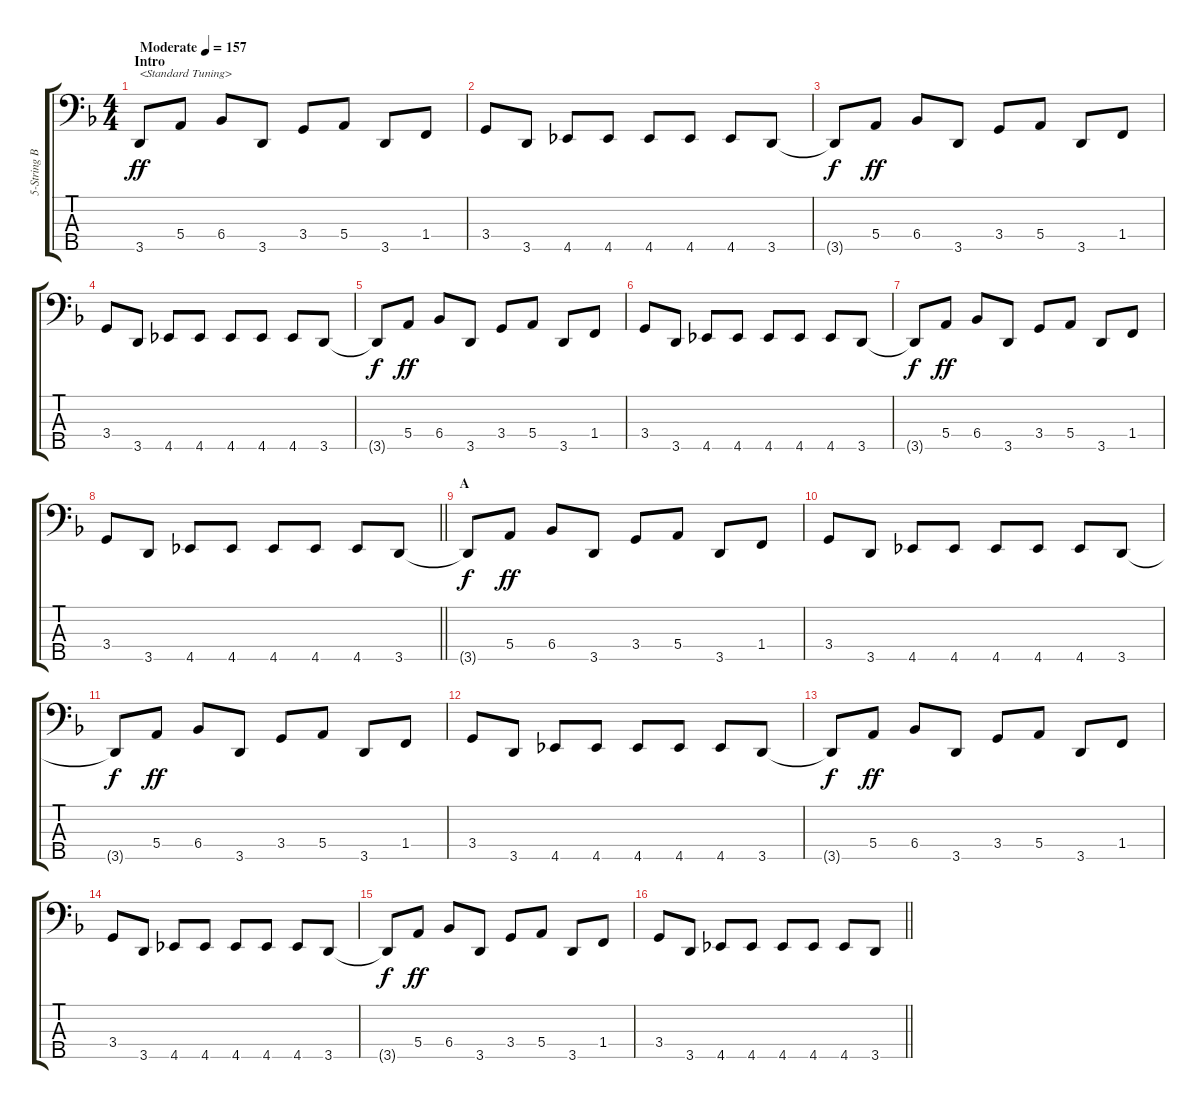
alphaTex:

\track ("5-String Bass" "5-String B") {instrument electricbasspick}
\staff {score tabs}
\tuning (G2 D2 A1 E1 B0) {hide}
\ts (4 4)
\section ("" "Intro")
\tempo (157 "Moderate")
\clef f4
\ks f
3.5.8{txt "<Standard Tuning>" dy ff instrument electricbasspick} 5.4.8 6.4.8 3.5.8 3.4.8 5.4.8 3.5.8 1.4.8 |
3.4.8 3.5.8 4.5.8 4.5.8 4.5.8 4.5.8 4.5.8 3.5.8 |
3.5{t}.8{dy f} 5.4.8{dy ff} 6.4.8 3.5.8 3.4.8 5.4.8 3.5.8 1.4.8 |
3.4.8 3.5.8 4.5.8 4.5.8 4.5.8 4.5.8 4.5.8 3.5.8 |
3.5{t}.8{dy f} 5.4.8{dy ff} 6.4.8 3.5.8 3.4.8 5.4.8 3.5.8 1.4.8 |
3.4.8 3.5.8 4.5.8 4.5.8 4.5.8 4.5.8 4.5.8 3.5.8 |
3.5{t}.8{dy f} 5.4.8{dy ff} 6.4.8 3.5.8 3.4.8 5.4.8 3.5.8 1.4.8 |
\barLineRight lightlight
3.4.8 3.5.8 4.5.8 4.5.8 4.5.8 4.5.8 4.5.8 3.5.8 |
\section ("" "A")
3.5{t}.8{dy f} 5.4.8{dy ff} 6.4.8 3.5.8 3.4.8 5.4.8 3.5.8 1.4.8 |
3.4.8 3.5.8 4.5.8 4.5.8 4.5.8 4.5.8 4.5.8 3.5.8 |
3.5{t}.8{dy f} 5.4.8{dy ff} 6.4.8 3.5.8 3.4.8 5.4.8 3.5.8 1.4.8 |
3.4.8 3.5.8 4.5.8 4.5.8 4.5.8 4.5.8 4.5.8 3.5.8 |
3.5{t}.8{dy f} 5.4.8{dy ff} 6.4.8 3.5.8 3.4.8 5.4.8 3.5.8 1.4.8 |
3.4.8 3.5.8 4.5.8 4.5.8 4.5.8 4.5.8 4.5.8 3.5.8 |
3.5{t}.8{dy f} 5.4.8{dy ff} 6.4.8 3.5.8 3.4.8 5.4.8 3.5.8 1.4.8 |
\barLineRight lightlight
3.4.8 3.5.8 4.5.8 4.5.8 4.5.8 4.5.8 4.5.8 3.5.8
